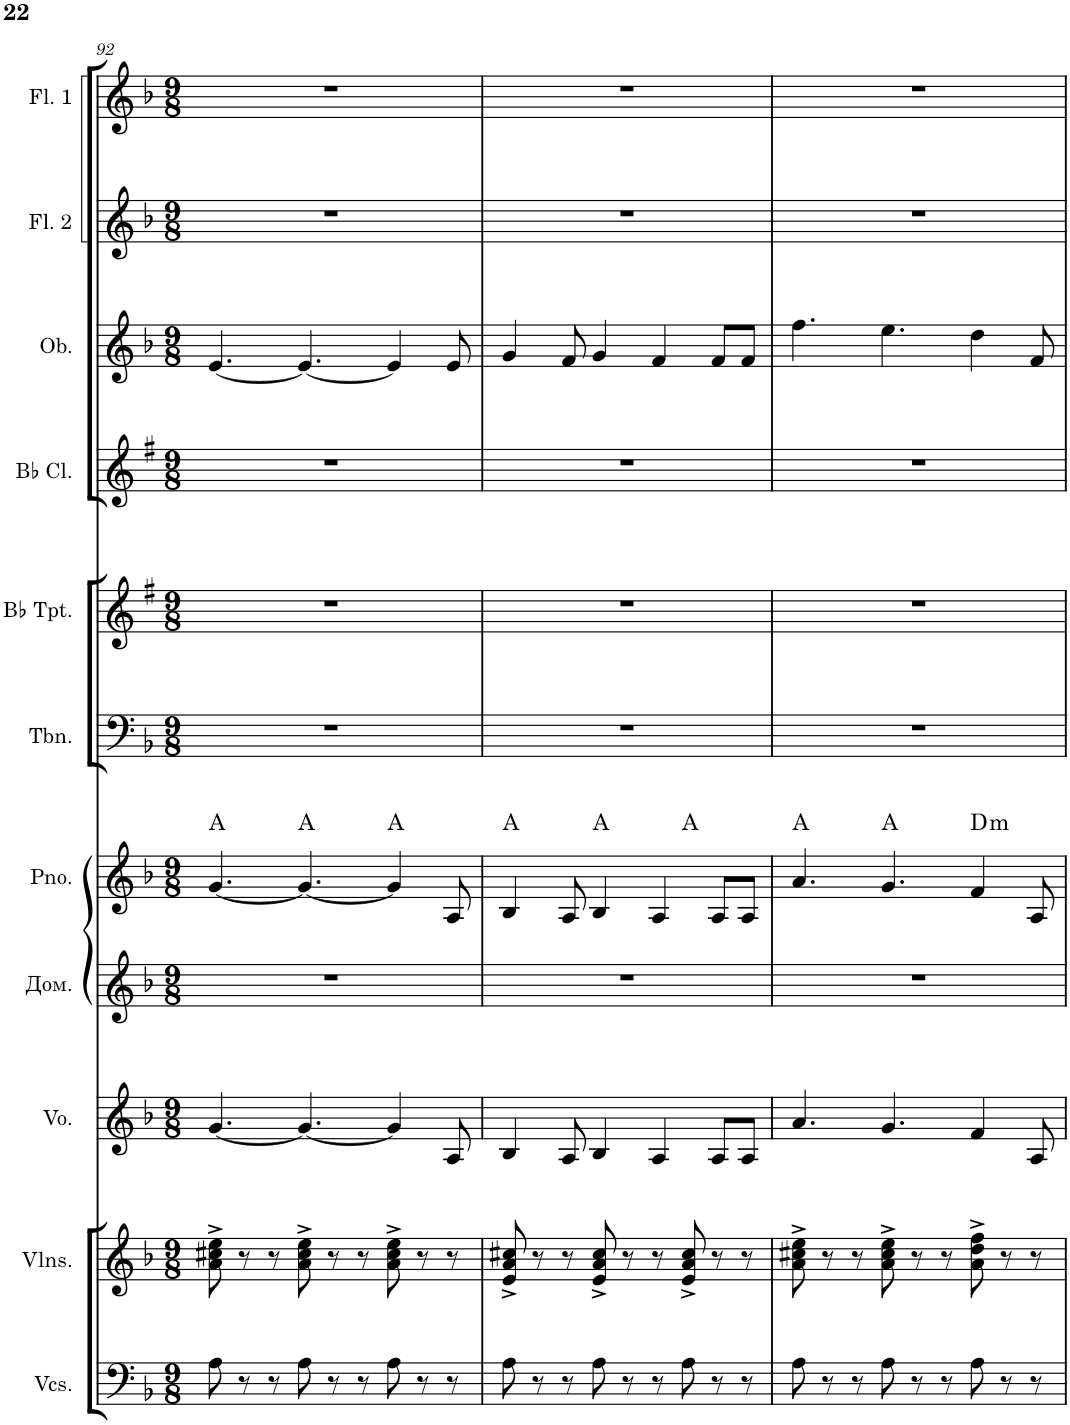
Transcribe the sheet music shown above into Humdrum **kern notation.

**kern	**kern	**kern	**kern	**kern	**harte	**kern	**kern	**kern	**kern	**kern	**kern
*part11	*part10	*part9	*part8	*part7	*part7	*part6	*part5	*part4	*part3	*part2	*part1
*staff11	*staff10	*staff9	*staff8	*staff7	*	*staff6	*staff5	*staff4	*staff3	*staff2	*staff1
*I"Violoncellos	*I"Violins	*I"Voice	*I"Домра	*I"Piano	*	*I"Trombone	*I"Bb Trumpet	*I"Bb Clarinet	*I"Oboe	*I"Flute 2	*I"Flute 1
*I'Vcs.	*I'Vlns.	*I'Vo.	*	*I'Pno.	*	*I'Tbn.	*I'Bb Tpt.	*I'Bb Cl.	*I'Ob.	*I'Fl. 2	*I'Fl. 1
!!LO:PB:g=z
*clefF4	*clefG2	*clefG2	*clefG2	*clefG2	*	*clefF4	*clefG2	*clefG2	*clefG2	*clefG2	*clefG2
*	*	*	*	*	*	*	*Trd1c2	*Trd1c2	*	*	*
*k[b-]	*k[b-]	*k[b-]	*k[b-]	*k[b-]	*	*k[b-]	*k[f#]	*k[f#]	*k[b-]	*k[b-]	*k[b-]
*M9/8	*M9/8	*M9/8	*M9/8	*M9/8	*	*M9/8	*M9/8	*M9/8	*M9/8	*M9/8	*M9/8
=92	=92	=92	=92	=92	=92	=92	=92	=92	=92	=92	=92
8A\	8a\^ 8cc#X\^ 8ee\^	[4.g/	8%9r	[4.g/	A:maj	8%9r	8%9r	8%9r	[4.e/	8%9r	8%9r
8r	8r	.	.	.	.	.	.	.	.	.	.
8r	8r	.	.	.	.	.	.	.	.	.	.
8A\	8a\^ 8cc#\^ 8ee\^	4.g/_	.	4.g/_	A:maj	.	.	.	4.e/_	.	.
8r	8r	.	.	.	.	.	.	.	.	.	.
8r	8r	.	.	.	.	.	.	.	.	.	.
8A\	8a\^ 8cc#\^ 8ee\^	4g/]	.	4g/]	A:maj	.	.	.	4e/]	.	.
8r	8r	.	.	.	.	.	.	.	.	.	.
8r	8r	8A/	.	8A/	.	.	.	.	8e/	.	.
=93	=93	=93	=93	=93	=93	=93	=93	=93	=93	=93	=93
*	*	*	*	*^	*	*	*	*	*	*	*
8A\	8e/^ 8a/^ 8cc#X/^	4B-/	8%9r	4B-/	2.ryy	A:maj	8%9r	8%9r	8%9r	4g/	8%9r	8%9r
8r	8r	.	.	.	.	.	.	.	.	.	.	.
8r	8r	8A/	.	8A/	.	.	.	.	.	8f/	.	.
8A\	8e/^ 8a/^ 8cc#/^	4B-/	.	4B-/	.	A:maj	.	.	.	4g/	.	.
8r	8r	.	.	.	.	.	.	.	.	.	.	.
8r	8r	4A/	.	4A/	.	.	.	.	.	4f/	.	.
8A\	8e/^ 8a/^ 8cc#/^	.	.	.	4.ryy	A:maj	.	.	.	.	.	.
8r	8r	8A/L	.	8A/L	.	.	.	.	.	8f/L	.	.
8r	8r	8A/J	.	8A/J	.	.	.	.	.	8f/J	.	.
*	*	*	*	*v	*v	*	*	*	*	*	*	*
=94	=94	=94	=94	=94	=94	=94	=94	=94	=94	=94	=94
8A\	8a\^ 8cc#X\^ 8ee\^	4.a/	8%9r	4.a/	A:maj	8%9r	8%9r	8%9r	4.ff\	8%9r	8%9r
8r	8r	.	.	.	.	.	.	.	.	.	.
8r	8r	.	.	.	.	.	.	.	.	.	.
8A\	8a\^ 8cc#\^ 8ee\^	4.g/	.	4.g/	A:maj	.	.	.	4.ee\	.	.
8r	8r	.	.	.	.	.	.	.	.	.	.
8r	8r	.	.	.	.	.	.	.	.	.	.
!	!	!	!	!	!LO:H:kt=m	!	!	!	!	!	!
8A\	8a\^ 8dd\^ 8ff\^	4f/	.	4f/	D:min	.	.	.	4dd\	.	.
8r	8r	.	.	.	.	.	.	.	.	.	.
8r	8r	8A/	.	8A/	.	.	.	.	8f/	.	.
=	=	=	=	=	=	=	=	=	=	=	=
*-	*-	*-	*-	*-	*-	*-	*-	*-	*-	*-	*-
